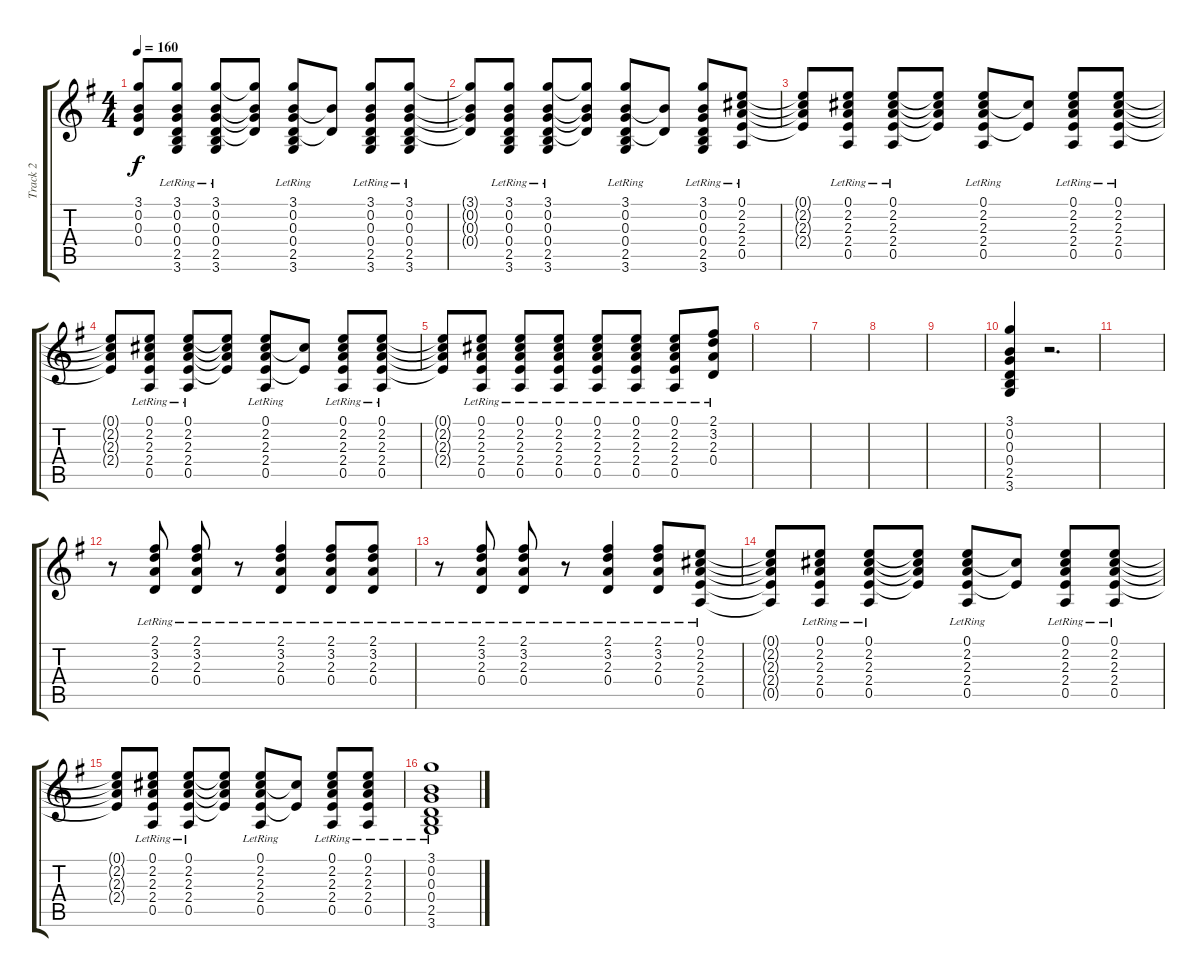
\track ("Track 2" "Track 2") {instrument acousticguitarsteel}
\staff {score tabs}
\tuning (E4 B3 G3 D3 A2 E2) {hide}
\ts (4 4)
\tempo 160
\clef g2
\ks g
(3.1{t} 0.2{t} 0.3{t} 0.4{t}).8{dy f} (3.1{lr} 0.2{lr} 0.3{lr} 0.4{lr} 2.5{lr} 3.6{lr}).8 (3.1{lr} 0.2{lr} 0.3{lr} 0.4{lr} 2.5{lr} 3.6{lr}).8 (3.1{t} 0.2{t} 0.3{t} 0.4{t}).8 (3.1{lr} 0.2{lr} 0.3{lr} 0.4{lr} 2.5{lr} 3.6{lr}).8 (0.2{t} 0.4{t}).8 (3.1{lr} 0.2{lr} 0.3{lr} 0.4{lr} 2.5{lr} 3.6{lr}).8 (3.1{lr} 0.2{lr} 0.3{lr} 0.4{lr} 2.5{lr} 3.6{lr}).8 |
(3.1{t} 0.2{t} 0.3{t} 0.4{t}).8 (3.1{lr} 0.2{lr} 0.3{lr} 0.4{lr} 2.5{lr} 3.6{lr}).8 (3.1{lr} 0.2{lr} 0.3{lr} 0.4{lr} 2.5{lr} 3.6{lr}).8 (3.1{t} 0.2{t} 0.3{t} 0.4{t}).8 (3.1{lr} 0.2{lr} 0.3{lr} 0.4{lr} 2.5{lr} 3.6{lr}).8 (0.2{t} 0.4{t}).8 (3.1{lr} 0.2{lr} 0.3{lr} 0.4{lr} 2.5{lr} 3.6{lr}).8 (0.1{lr} 2.2{lr} 2.3{lr} 2.4{lr} 0.5).8 |
(0.1{t} 2.2{t} 2.3{t} 2.4{t}).8 (0.1{lr} 2.2{lr} 2.3{lr} 2.4{lr} 0.5).8 (0.1{lr} 2.2{lr} 2.3{lr} 2.4{lr} 0.5).8 (0.1{t} 2.2{t} 2.3{t} 2.4{t}).8 (0.1{lr} 2.2{lr} 2.3{lr} 2.4{lr} 0.5).8 (2.2{t} 2.4{t}).8 (0.1{lr} 2.2{lr} 2.3{lr} 2.4{lr} 0.5).8 (0.1{lr} 2.2{lr} 2.3{lr} 2.4{lr} 0.5).8 |
(0.1{t} 2.2{t} 2.3{t} 2.4{t}).8 (0.1{lr} 2.2{lr} 2.3{lr} 2.4{lr} 0.5).8 (0.1{lr} 2.2{lr} 2.3{lr} 2.4{lr} 0.5).8 (0.1{t} 2.2{t} 2.3{t} 2.4{t}).8 (0.1{lr} 2.2{lr} 2.3{lr} 2.4{lr} 0.5).8 (2.2{t} 2.4{t}).8 (0.1{lr} 2.2{lr} 2.3{lr} 2.4{lr} 0.5).8 (0.1{lr} 2.2{lr} 2.3{lr} 2.4{lr} 0.5).8 |
(0.1{t} 2.2{t} 2.3{t} 2.4{t}).8 (0.1{lr} 2.2{lr} 2.3{lr} 2.4{lr} 0.5).8 (0.1{lr} 2.2{lr} 2.3{lr} 2.4{lr} 0.5).8 (0.1{lr} 2.2{lr} 2.3{lr} 2.4{lr} 0.5).8 (0.1{lr} 2.2{lr} 2.3{lr} 2.4{lr} 0.5).8 (0.1{lr} 2.2{lr} 2.3{lr} 2.4{lr} 0.5).8 (0.1{lr} 2.2{lr} 2.3{lr} 2.4{lr} 0.5).8 (2.1{lr} 3.2{lr} 2.3{lr} 0.4{lr}).8 |
|
|
|
|
(3.1 0.2 0.3 0.4 2.5 3.6).4 r.2{d} |
|
r.8 (2.1{lr} 3.2{lr} 2.3{lr} 0.4{lr}).8 (2.1{lr} 3.2{lr} 2.3{lr} 0.4{lr}).8 r.8 (2.1{lr} 3.2{lr} 2.3{lr} 0.4{lr}).4 (2.1{lr} 3.2{lr} 2.3{lr} 0.4{lr}).8 (2.1{lr} 3.2{lr} 2.3{lr} 0.4{lr}).8 |
r.8 (2.1{lr} 3.2{lr} 2.3{lr} 0.4{lr}).8 (2.1{lr} 3.2{lr} 2.3{lr} 0.4{lr}).8 r.8 (2.1{lr} 3.2{lr} 2.3{lr} 0.4{lr}).4 (2.1{lr} 3.2{lr} 2.3{lr} 0.4{lr}).8 (0.1{lr} 2.2{lr} 2.3{lr} 2.4{lr} 0.5{lr}).8 |
(0.1{t} 2.2{t} 2.3{t} 2.4{t} 0.5{t}).8 (0.1{lr} 2.2{lr} 2.3{lr} 2.4{lr} 0.5).8 (0.1{lr} 2.2{lr} 2.3{lr} 2.4{lr} 0.5).8 (0.1{t} 2.2{t} 2.3{t} 2.4{t}).8 (0.1{lr} 2.2{lr} 2.3{lr} 2.4{lr} 0.5).8 (2.2{t} 2.4{t}).8 (0.1{lr} 2.2{lr} 2.3{lr} 2.4{lr} 0.5).8 (0.1{lr} 2.2{lr} 2.3{lr} 2.4{lr} 0.5).8 |
(0.1{t} 2.2{t} 2.3{t} 2.4{t}).8 (0.1{lr} 2.2{lr} 2.3{lr} 2.4{lr} 0.5).8 (0.1{lr} 2.2{lr} 2.3{lr} 2.4{lr} 0.5).8 (0.1{t} 2.2{t} 2.3{t} 2.4{t}).8 (0.1{lr} 2.2{lr} 2.3{lr} 2.4{lr} 0.5).8 (2.2{t} 2.4{t}).8 (0.1{lr} 2.2{lr} 2.3{lr} 2.4{lr} 0.5).8 (0.1{lr} 2.2{lr} 2.3{lr} 2.4{lr} 0.5).8 |
(3.1 0.2 0.3 0.4 2.5{lr} 3.6).1
